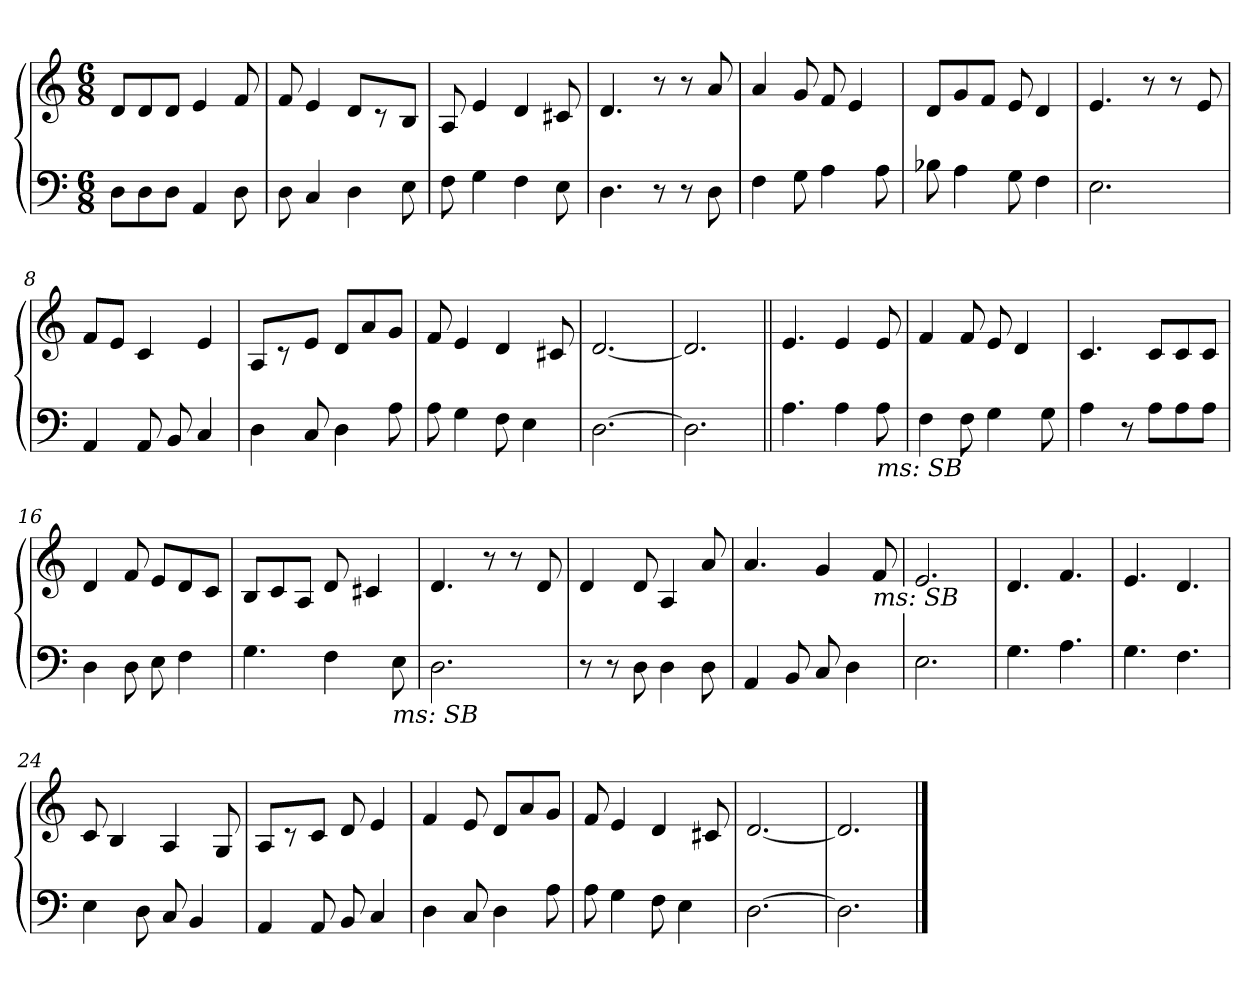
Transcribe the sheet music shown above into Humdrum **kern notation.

**kern	**kern
*part2	*part1
*staff2	*staff1
*clefF4	*clefG2
*k[]	*k[]
*C:	*C:
*M6/8	*M6/8
=1	=1
8D\L	8d/L
8D\	8d/
8D\J	8d/J
4AA/	4e/
8D\	8f/
=2	=2
8D\	8f/
4C/	4e/
4D\	8d/L
.	8r
8E\	8B/J
=3	=3
8F\	8A/
4G\	4e/
4F\	4d/
8E\	8c#i/
=4	=4
4.D\	4.d/
8r	8r
8r	8r
8D\	8a/
=5	=5
4F\	4a/
8G\	8g/
4A\	8f/
.	4e/
8A\	.
=6	=6
8B-i\	8d/L
4A\	8g/
.	8f/J
8G\	8e/
4F\	4d/
!!LO:LB:g=z
=7	=7
2.E\	4.e/
.	8r
.	8r
.	8e/
=8	=8
4AA/	8f/L
.	8e/J
8AA/	4c/
8BB/	.
4C/	4e/
=9	=9
4D\	8A/L
.	8r
8C/	8e/J
4D\	8d/L
.	8a/
8A\	8g/J
=10	=10
8A\	8f/
4G\	4e/
8F\	4d/
4E\	.
.	8c#i/
=11	=11
[2.D\	[2.d/
=12	=12
2.D\]	2.d/]
=13||	=13||
4.A\	4.e/
4A\	4e/
!LO:TX:b:i:t=ms&colon; SB	!
8A\	8e/
=14	=14
4F\	4f/
8F\	8f/
4G\	8e/
.	4d/
8G\	.
!!LO:LB:g=z
=15	=15
4A\	4.c/
8r	.
8A\L	8c/L
8A\	8c/
8A\J	8c/J
=16	=16
4D\	4d/
8D\	8f/
8E\	8e/L
4F\	8d/
.	8c/J
=17	=17
4.G\	8B/L
.	8c/
.	8A/J
4F\	8d/
.	4c#i/
!LO:TX:b:i:t=ms&colon; SB	!
8E\	.
=18	=18
2.D\	4.d/
.	8r
.	8r
.	8d/
=19	=19
8r	4d/
8r	.
8D\	8d/
4D\	4A/
8D\	8a/
=20	=20
4AA/	4.a/
8BB/	.
8C/	4g/
4D\	.
!	!LO:TX:b:i:t=ms&colon; SB
.	8f/
=21	=21
2.E\	2.e/
!!LO:LB:g=z
=22	=22
4.G\	4.d/
4.A\	4.f/
=23	=23
4.G\	4.e/
4.F\	4.d/
=24	=24
4E\	8c/
.	4B/
8D\	.
8C/	4A/
4BB/	.
.	8G/
=25	=25
4AA/	8A/L
.	8r
8AA/	8c/J
8BB/	8d/
4C/	4e/
=26	=26
4D\	4f/
8C/	8e/
4D\	8d/L
.	8a/
8A\	8g/J
=27	=27
8A\	8f/
4G\	4e/
8F\	4d/
4E\	.
.	8c#i/
=28	=28
[2.D\	[2.d/
=29	=29
2.D\]	2.d/]
==	==
*-	*-
